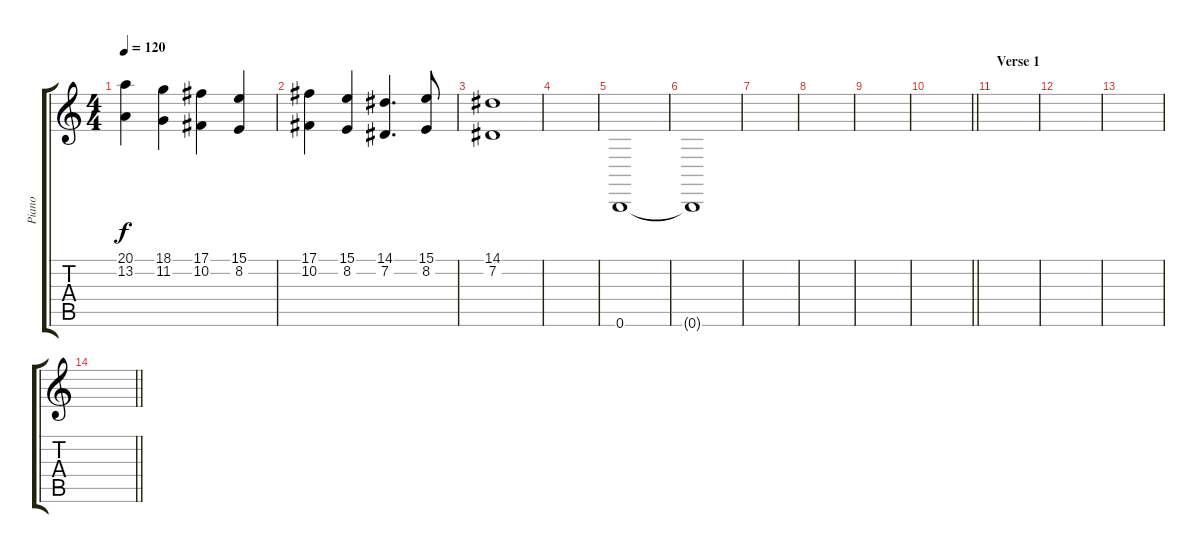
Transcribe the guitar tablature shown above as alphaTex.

\track ("Piano" "Piano") {instrument acousticgrandpiano}
\staff {score tabs}
\tuning (Db4 Ab3 E3 B2 Gb2 B1) {hide}
\ts (4 4)
\tempo 120
\clef g2
\ks c
(20.1 13.2).4{dy f} (18.1 11.2).4 (17.1 10.2).4 (15.1 8.2).4 |
(17.1 10.2).4 (15.1 8.2).4 (14.1 7.2).4{d} (15.1 8.2).8 |
(14.1 7.2).1 |
|
0.6.1 |
0.6{t}.1 |
|
|
|
\barLineRight lightlight
|
\section ("" "Verse 1")
|
|
|
\barLineRight lightlight
